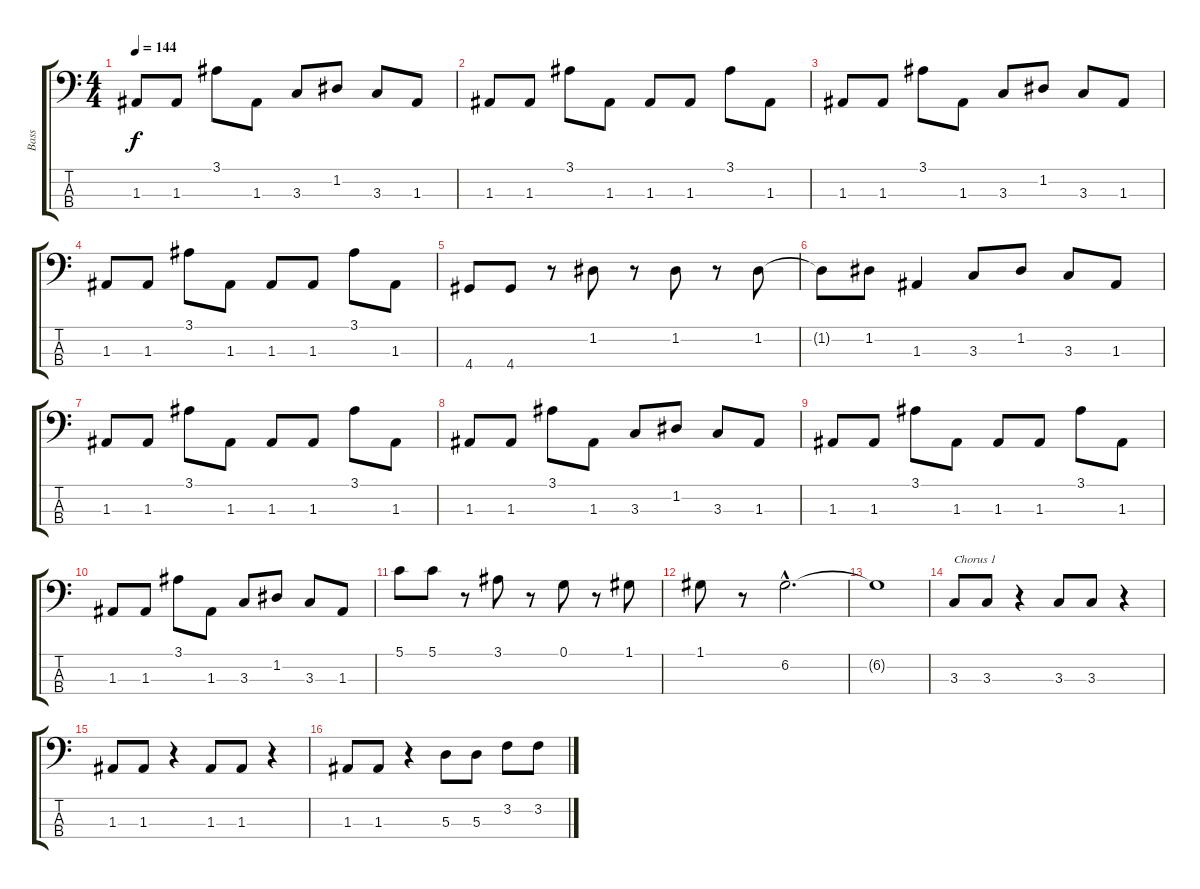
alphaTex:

\track ("Bass" "Bass") {instrument electricbassfinger}
\staff {score tabs}
\tuning (G2 D2 A1 E1) {hide}
\ts (4 4)
\tempo 144
\clef f4
\ks c
1.3.8{dy f} 1.3.8 3.1.8 1.3.8 3.3.8 1.2.8 3.3.8 1.3.8 |
1.3.8 1.3.8 3.1.8 1.3.8 1.3.8 1.3.8 3.1.8 1.3.8 |
1.3.8 1.3.8 3.1.8 1.3.8 3.3.8 1.2.8 3.3.8 1.3.8 |
1.3.8 1.3.8 3.1.8 1.3.8 1.3.8 1.3.8 3.1.8 1.3.8 |
4.4.8 4.4.8 r.8 1.2.8 r.8 1.2.8 r.8 1.2.8 |
1.2{t}.8 1.2.8 1.3.4 3.3.8 1.2.8 3.3.8 1.3.8 |
1.3.8 1.3.8 3.1.8 1.3.8 1.3.8 1.3.8 3.1.8 1.3.8 |
1.3.8 1.3.8 3.1.8 1.3.8 3.3.8 1.2.8 3.3.8 1.3.8 |
1.3.8 1.3.8 3.1.8 1.3.8 1.3.8 1.3.8 3.1.8 1.3.8 |
1.3.8 1.3.8 3.1.8 1.3.8 3.3.8 1.2.8 3.3.8 1.3.8 |
5.1.8 5.1.8 r.8 3.1.8 r.8 0.1.8 r.8 1.1.8 |
1.1.8 r.8 6.2{hac}.2{d} |
6.2{t}.1 |
3.3.8{txt "Chorus 1"} 3.3.8 r.4 3.3.8 3.3.8 r.4 |
1.3.8 1.3.8 r.4 1.3.8 1.3.8 r.4 |
1.3.8 1.3.8 r.4 5.3.8 5.3.8 3.2.8 3.2.8
